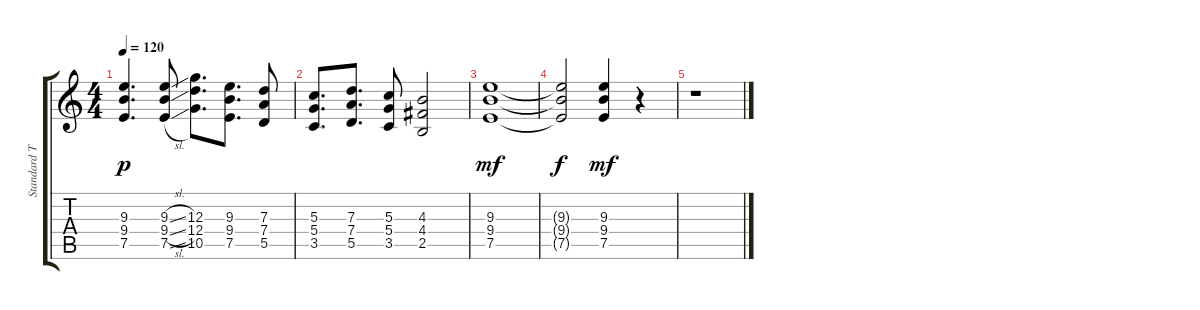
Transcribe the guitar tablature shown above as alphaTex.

\track ("Standard Tuning" "Standard T") {instrument overdrivenguitar}
\staff {score tabs}
\tuning (E4 B3 G3 D3 A2 E2) {hide}
\ts (4 4)
\tempo 120
\clef g2
\ks c
(9.3 9.4 7.5).4{d dy p} (9.3{sl} 9.4{sl} 7.5{sl}).8 (12.3 12.4 10.5).8{d} (9.3 9.4 7.5).8{d} (7.3 7.4 5.5).8 |
(5.3 5.4 3.5).8{d} (7.3 7.4 5.5).8{d} (5.3 5.4 3.5).8 (4.3 4.4 2.5).2 |
(9.3 9.4 7.5).1{dy mf} |
(9.3{t} 9.4{t} 7.5{t}).2{dy f} (9.3 9.4 7.5).4{dy mf} r.4 |
r.1
